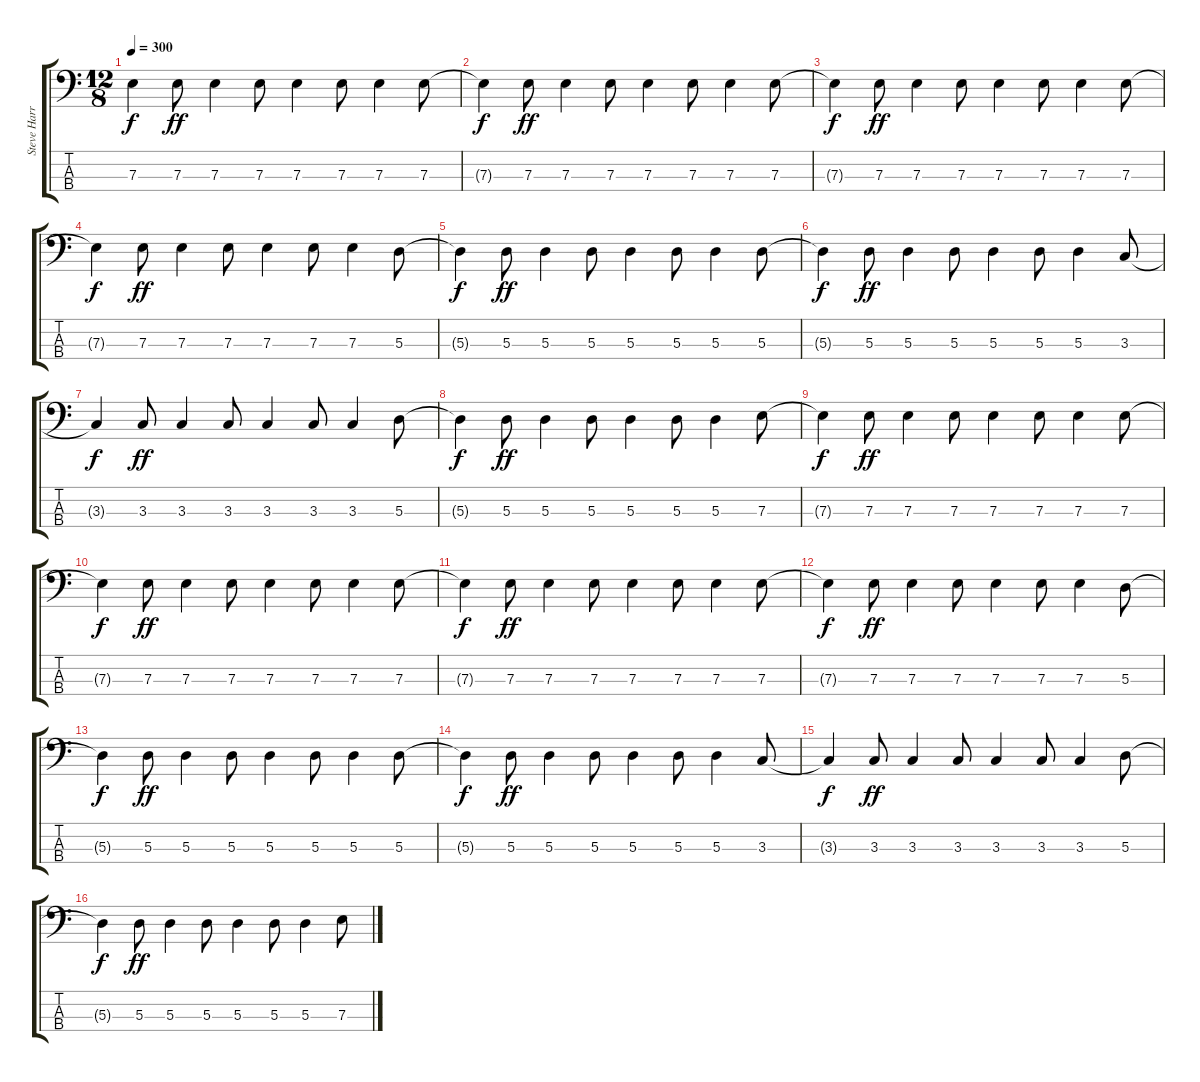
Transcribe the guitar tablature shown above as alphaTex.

\track ("Steve Harris" "Steve Harr") {instrument electricbassfinger}
\staff {score tabs}
\tuning (G2 D2 A1 E1) {hide}
\ts (12 8)
\tempo 300
\clef f4
\ks c
7.3{t}.4{dy f} 7.3.8{dy ff} 7.3.4 7.3.8 7.3.4 7.3.8 7.3.4 7.3.8 |
7.3{t}.4{dy f} 7.3.8{dy ff} 7.3.4 7.3.8 7.3.4 7.3.8 7.3.4 7.3.8 |
7.3{t}.4{dy f} 7.3.8{dy ff} 7.3.4 7.3.8 7.3.4 7.3.8 7.3.4 7.3.8 |
7.3{t}.4{dy f} 7.3.8{dy ff} 7.3.4 7.3.8 7.3.4 7.3.8 7.3.4 5.3.8 |
5.3{t}.4{dy f} 5.3.8{dy ff} 5.3.4 5.3.8 5.3.4 5.3.8 5.3.4 5.3.8 |
5.3{t}.4{dy f} 5.3.8{dy ff} 5.3.4 5.3.8 5.3.4 5.3.8 5.3.4 3.3.8 |
3.3{t}.4{dy f} 3.3.8{dy ff} 3.3.4 3.3.8 3.3.4 3.3.8 3.3.4 5.3.8 |
5.3{t}.4{dy f} 5.3.8{dy ff} 5.3.4 5.3.8 5.3.4 5.3.8 5.3.4 7.3.8 |
7.3{t}.4{dy f} 7.3.8{dy ff} 7.3.4 7.3.8 7.3.4 7.3.8 7.3.4 7.3.8 |
7.3{t}.4{dy f} 7.3.8{dy ff} 7.3.4 7.3.8 7.3.4 7.3.8 7.3.4 7.3.8 |
7.3{t}.4{dy f} 7.3.8{dy ff} 7.3.4 7.3.8 7.3.4 7.3.8 7.3.4 7.3.8 |
7.3{t}.4{dy f} 7.3.8{dy ff} 7.3.4 7.3.8 7.3.4 7.3.8 7.3.4 5.3.8 |
5.3{t}.4{dy f} 5.3.8{dy ff} 5.3.4 5.3.8 5.3.4 5.3.8 5.3.4 5.3.8 |
5.3{t}.4{dy f} 5.3.8{dy ff} 5.3.4 5.3.8 5.3.4 5.3.8 5.3.4 3.3.8 |
3.3{t}.4{dy f} 3.3.8{dy ff} 3.3.4 3.3.8 3.3.4 3.3.8 3.3.4 5.3.8 |
5.3{t}.4{dy f} 5.3.8{dy ff} 5.3.4 5.3.8 5.3.4 5.3.8 5.3.4 7.3.8
